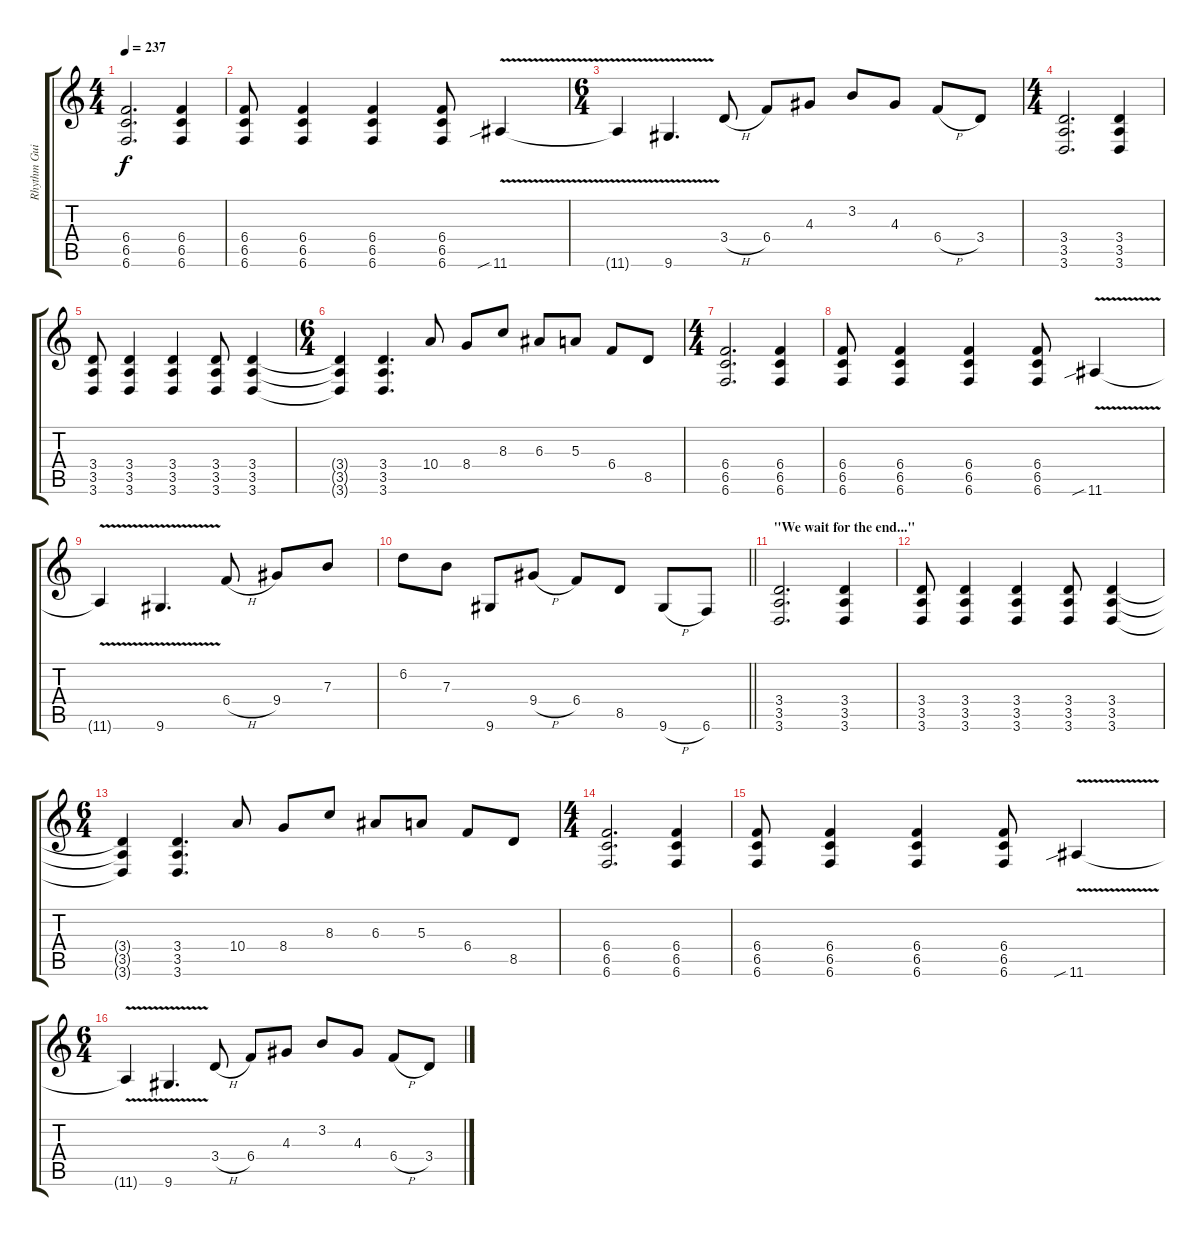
\track ("Rhythm Guitar R" "Rhythm Gui") {instrument distortionguitar}
\staff {score tabs}
\tuning (Db4 Ab3 E3 B2 Gb2 B1) {hide}
\ts (4 4)
\tempo 237
\clef g2
\ks c
(6.4 6.5 6.6).2{d dy f} (6.4 6.5 6.6).4 |
(6.4 6.5 6.6).8 (6.4 6.5 6.6).4 (6.4 6.5 6.6).4 (6.4 6.5 6.6).8 11.6{v sib}.4 |
\ts (6 4)
11.6{t}.4 9.6{v}.4{d} 3.4{h}.8 6.4.8 4.3.8 3.2.8 4.3.8 6.4{h}.8 3.4.8 |
\ts (4 4)
(3.4 3.5 3.6).2{d} (3.4 3.5 3.6).4 |
(3.4 3.5 3.6).8 (3.4 3.5 3.6).4 (3.4 3.5 3.6).4 (3.4 3.5 3.6).8 (3.4 3.5 3.6).4 |
\ts (6 4)
(3.4{t} 3.5{t} 3.6{t}).4 (3.4 3.5 3.6).4{d} 10.4.8 8.4.8 8.3.8 6.3.8 5.3.8 6.4.8 8.5.8 |
\ts (4 4)
(6.4 6.5 6.6).2{d} (6.4 6.5 6.6).4 |
(6.4 6.5 6.6).8 (6.4 6.5 6.6).4 (6.4 6.5 6.6).4 (6.4 6.5 6.6).8 11.6{v sib}.4 |
11.6{t}.4 9.6{v}.4{d} 6.4{h}.8 9.4.8 7.3.8 |
\barLineRight lightlight
6.2.8 7.3.8 9.6.8 9.4{h}.8 6.4.8 8.5.8 9.6{h}.8 6.6.8 |
\section ("" "\"We wait for the end...\"")
(3.4 3.5 3.6).2{d} (3.4 3.5 3.6).4 |
(3.4 3.5 3.6).8 (3.4 3.5 3.6).4 (3.4 3.5 3.6).4 (3.4 3.5 3.6).8 (3.4 3.5 3.6).4 |
\ts (6 4)
(3.4{t} 3.5{t} 3.6{t}).4 (3.4 3.5 3.6).4{d} 10.4.8 8.4.8 8.3.8 6.3.8 5.3.8 6.4.8 8.5.8 |
\ts (4 4)
(6.4 6.5 6.6).2{d} (6.4 6.5 6.6).4 |
(6.4 6.5 6.6).8 (6.4 6.5 6.6).4 (6.4 6.5 6.6).4 (6.4 6.5 6.6).8 11.6{v sib}.4 |
\ts (6 4)
11.6{t}.4 9.6{v}.4{d} 3.4{h}.8 6.4.8 4.3.8 3.2.8 4.3.8 6.4{h}.8 3.4.8
